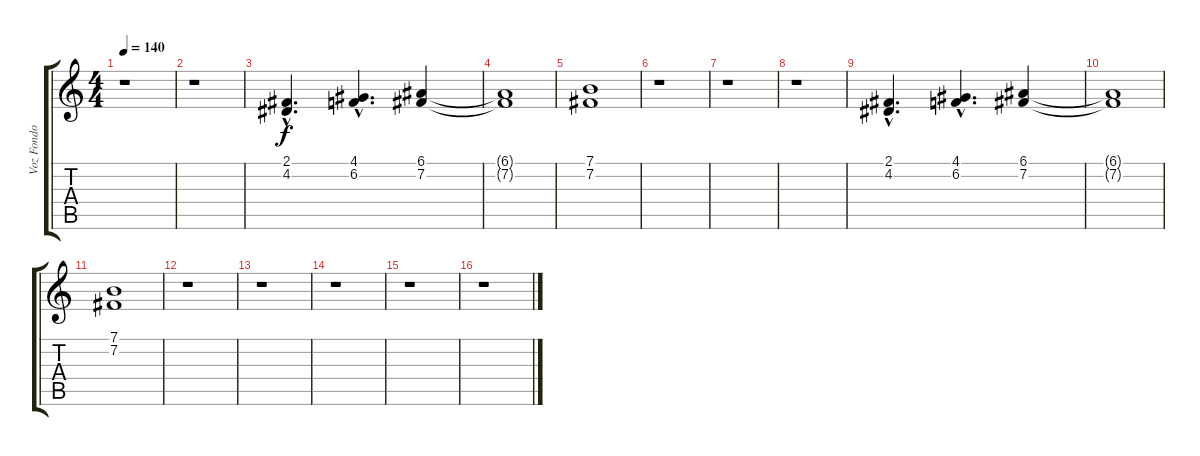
\track ("Voz Fondo" "Voz Fondo") {instrument synthvoice}
\staff {score tabs}
\tuning (E4 B3 G3 D3 A2 E2) {hide}
\ts (4 4)
\tempo 140
\clef g2
\ks c
r.1{dy f} |
r.1 |
(2.1{hac} 4.2{hac}).4{d} (4.1{hac} 6.2{hac}).4{d} (6.1 7.2).4 |
(6.1{t} 7.2{t}).1 |
(7.1 7.2).1 |
r.1 |
r.1 |
r.1 |
(2.1{hac} 4.2{hac}).4{d} (4.1{hac} 6.2{hac}).4{d} (6.1 7.2).4 |
(6.1{t} 7.2{t}).1 |
(7.1 7.2).1 |
r.1 |
r.1 |
r.1 |
r.1 |
r.1
